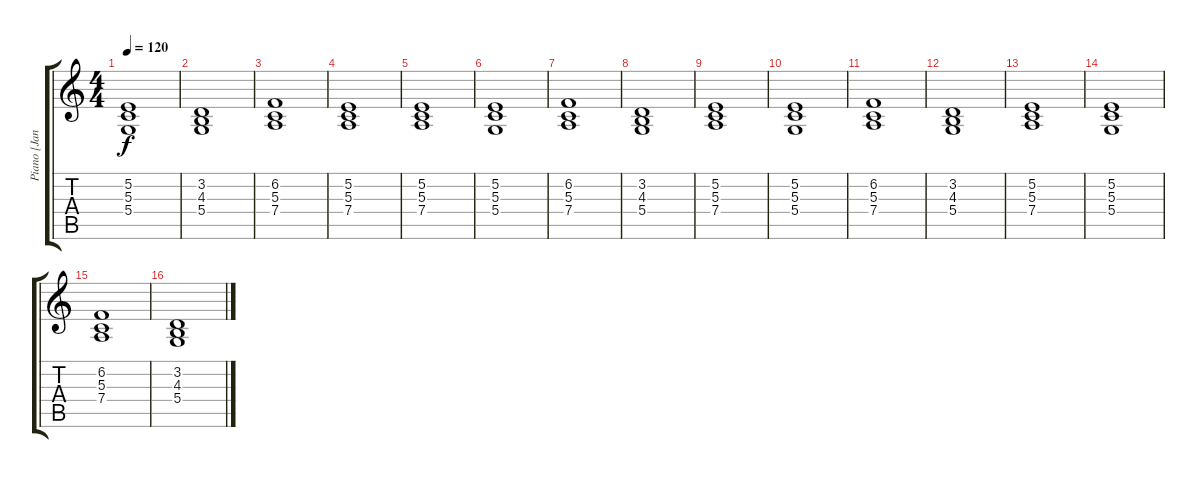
\track ("Piano [Jan]" "Piano [Jan") {instrument acousticgrandpiano}
\staff {score tabs}
\tuning (E4 B3 G3 D3 A2 E2) {hide}
\ts (4 4)
\tempo 120
\clef g2
\ks c
(5.2 5.3 5.4).1{dy f} |
(3.2 4.3 5.4).1 |
(6.2 5.3 7.4).1 |
(5.2 5.3 7.4).1 |
(5.2 5.3 7.4).1 |
(5.2 5.3 5.4).1 |
(6.2 5.3 7.4).1 |
(3.2 4.3 5.4).1 |
(5.2 5.3 7.4).1 |
(5.2 5.3 5.4).1 |
(6.2 5.3 7.4).1 |
(3.2 4.3 5.4).1 |
(5.2 5.3 7.4).1 |
(5.2 5.3 5.4).1 |
(6.2 5.3 7.4).1 |
(3.2 4.3 5.4).1
